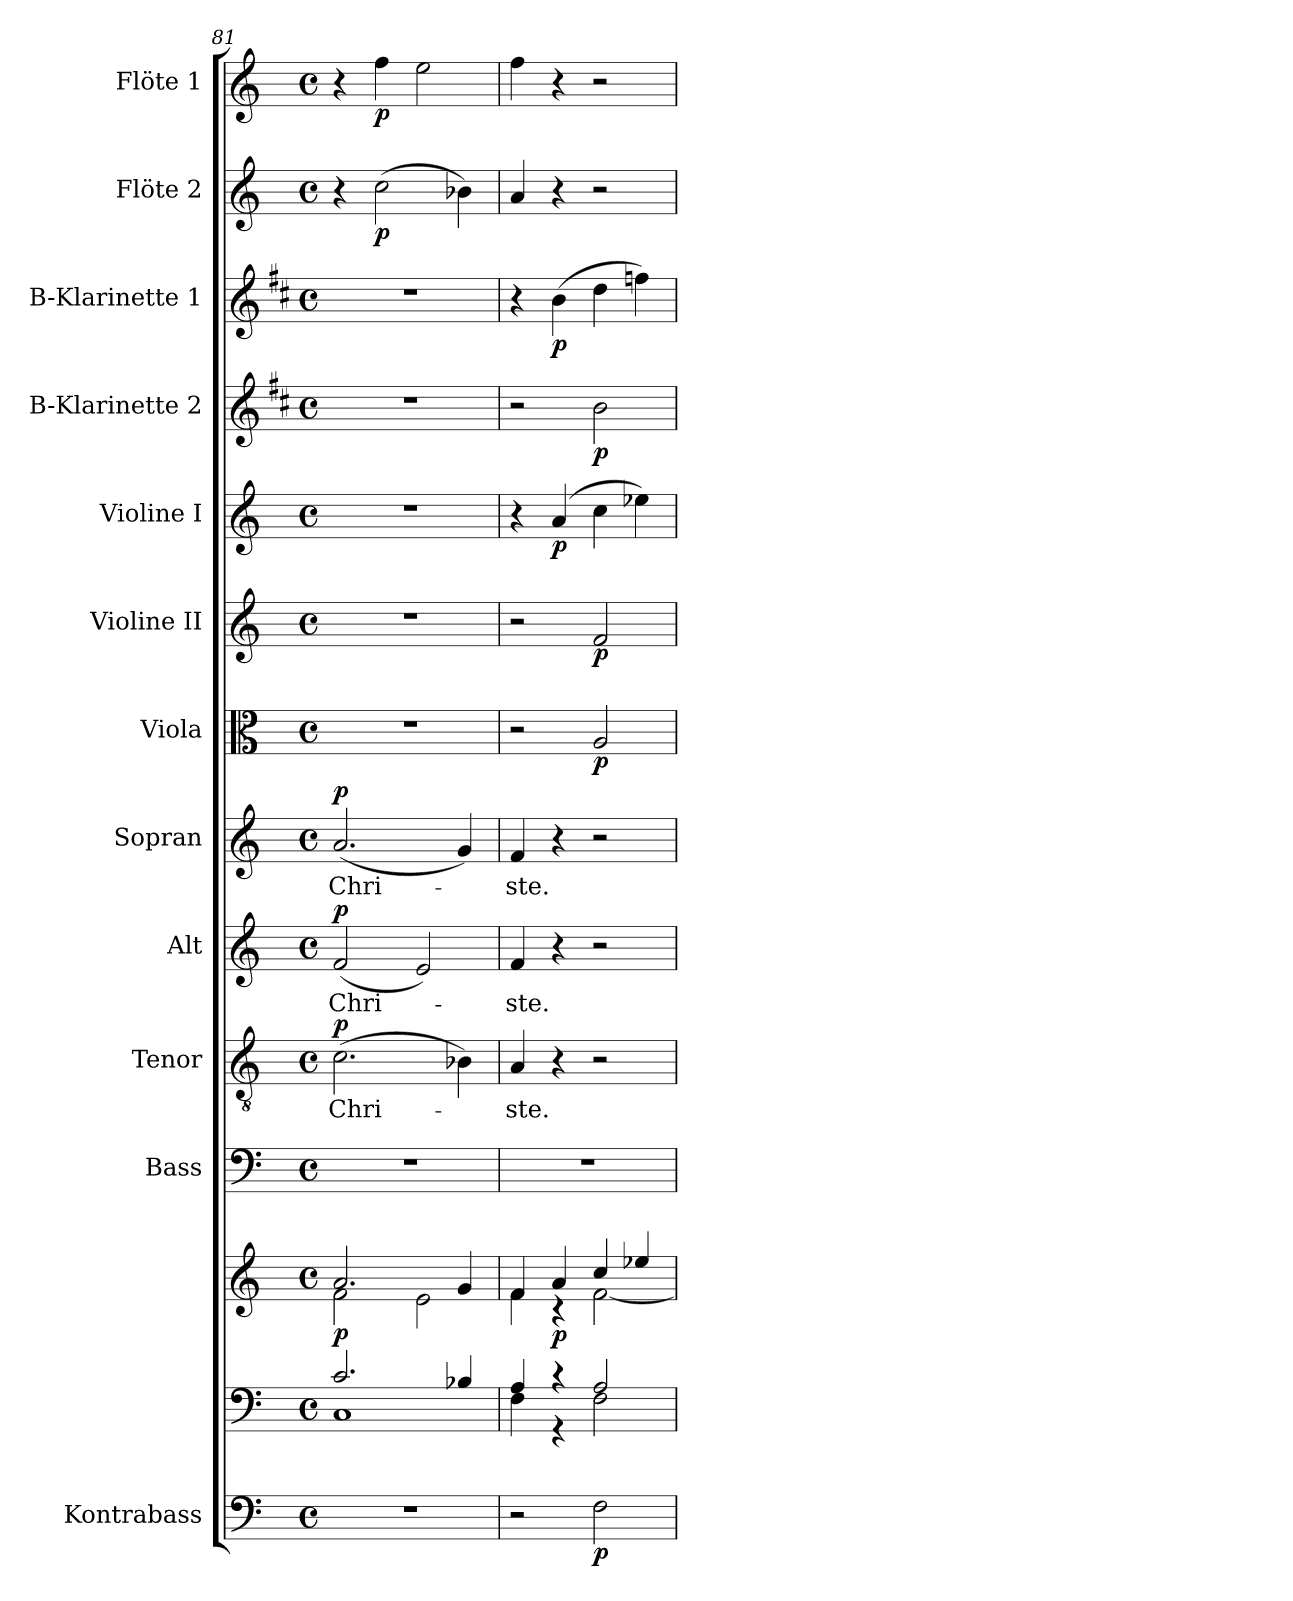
**kern	**dynam	**kern	**kern	**dynam	**kern	**kern	**text	**dynam	**kern	**text	**dynam	**kern	**text	**dynam	**kern	**dynam	**kern	**dynam	**kern	**dynam	**kern	**dynam	**kern	**dynam	**kern	**dynam	**kern	**dynam
*part13	*part13	*part12	*part12	*part12	*part11	*part10	*part10	*part10	*part9	*part9	*part9	*part8	*part8	*part8	*part7	*part7	*part6	*part6	*part5	*part5	*part4	*part4	*part3	*part3	*part2	*part2	*part1	*part1
*staff14	*staff14	*staff13	*staff12	*staff12/13	*staff11	*staff10	*staff10	*staff10	*staff9	*staff9	*staff9	*staff8	*staff8	*staff8	*staff7	*staff7	*staff6	*staff6	*staff5	*staff5	*staff4	*staff4	*staff3	*staff3	*staff2	*staff2	*staff1	*staff1
*I"Kontrabass	*	*	*	*	*I"Bass	*I"Tenor	*	*	*I"Alt	*	*	*I"Sopran	*	*	*I"Viola	*	*I"Violine II	*	*I"Violine I	*	*I"B-Klarinette 2	*	*I"B-Klarinette 1	*	*I"Flöte 2	*	*I"Flöte 1	*
*I'Kb.	*	*	*	*	*I'B.	*I'T.	*	*	*I'A.	*	*	*I'S.	*	*	*I'Vla.	*	*I'Vl. II	*	*I'Vl. I	*	*I'B Kl. 2	*	*I'B Kl. 1	*	*I'Fl. 2	*	*I'Fl. 1	*
*clefF4	*	*clefF4	*clefG2	*	*clefF4	*clefGv2	*	*	*clefG2	*	*	*clefG2	*	*	*clefC3	*	*clefG2	*	*clefG2	*	*clefG2	*	*clefG2	*	*clefG2	*	*clefG2	*
*ITrd7c12	*	*	*	*	*	*	*	*	*	*	*	*	*	*	*	*	*	*	*	*	*ITrd1c2	*	*ITrd1c2	*	*	*	*	*
*k[]	*	*k[]	*k[]	*	*k[]	*k[]	*	*	*k[]	*	*	*k[]	*	*	*k[]	*	*k[]	*	*k[]	*	*k[]	*	*k[]	*	*k[]	*	*k[]	*
*C:	*	*C:	*C:	*	*C:	*C:	*	*	*C:	*	*	*C:	*	*	*C:	*	*C:	*	*C:	*	*C:	*	*C:	*	*C:	*	*C:	*
*M4/4	*	*M4/4	*M4/4	*	*M4/4	*M4/4	*	*	*M4/4	*	*	*M4/4	*	*	*M4/4	*	*M4/4	*	*M4/4	*	*M4/4	*	*M4/4	*	*M4/4	*	*M4/4	*
*met(c)	*	*met(c)	*met(c)	*	*met(c)	*met(c)	*	*	*met(c)	*	*	*met(c)	*	*	*met(c)	*	*met(c)	*	*met(c)	*	*met(c)	*	*met(c)	*	*met(c)	*	*met(c)	*
=81	=81	=81	=81	=81	=81	=81	=81	=81	=81	=81	=81	=81	=81	=81	=81	=81	=81	=81	=81	=81	=81	=81	=81	=81	=81	=81	=81	=81
*	*	*^	*^	*	*	*	*	*	*	*	*	*	*	*	*	*	*	*	*	*	*	*	*	*	*	*	*	*
!	!	!	!	!	!	!LO:DY:b	!	!	!LO:LY:b	!LO:DY:a	!	!LO:LY:b	!LO:DY:a	!	!LO:LY:b	!LO:DY:a	!	!	!	!	!	!	!	!	!	!	!	!	!	!
1r	.	2.c/	1C	2.a/	2f\	p	1r	(>2.c\	Chri-	p	(<2f/	Chri-	p	(<2.a/	Chri-	p	1r	.	1r	.	1r	.	1r	.	1r	.	4r	.	4r	.
!	!	!	!	!	!	!	!	!	!	!	!	!	!	!	!	!	!	!	!	!	!	!	!	!	!	!	!	!LO:DY:b	!	!LO:DY:b
.	.	.	.	.	.	.	.	.	.	.	.	.	.	.	.	.	.	.	.	.	.	.	.	.	.	.	(>2cc\	p	4ff\	p
.	.	.	.	.	2e\	.	.	.	.	.	2e/)	.	.	.	.	.	.	.	.	.	.	.	.	.	.	.	.	.	2ee\	.
.	.	4B-X/	.	4g/	.	.	.	4B-X\)	.	.	.	.	.	4g/)	.	.	.	.	.	.	.	.	.	.	.	.	4b-X\)	.	.	.
=82	=82	=82	=82	=82	=82	=82	=82	=82	=82	=82	=82	=82	=82	=82	=82	=82	=82	=82	=82	=82	=82	=82	=82	=82	=82	=82	=82	=82	=82	=82
!	!	!	!	!	!	!	!	!	!LO:LY:b	!	!	!LO:LY:b	!	!	!LO:LY:b	!	!	!	!	!	!	!	!	!	!	!	!	!	!	!
2r	.	4A/	4F\	4f/	4f\	.	1r	4A/	-ste.	.	4f/	-ste.	.	4f/	-ste.	.	2r	.	2r	.	4r	.	2r	.	4r	.	4a/	.	4ff\	.
!	!	!	!	!	!	!LO:DY:b	!	!	!	!	!	!	!	!	!	!	!	!	!	!	!	!LO:DY:b	!	!	!	!LO:DY:b	!	!	!	!
.	.	4r	4r	4a/	4rc	p	.	4r	.	.	4r	.	.	4r	.	.	.	.	.	.	(4a/	p	.	.	(>4a\	p	4r	.	4r	.
!	!LO:DY:b	!	!	!	!	!	!	!	!	!	!	!	!	!	!	!	!	!LO:DY:b	!	!LO:DY:b	!	!	!	!LO:DY:b	!	!	!	!	!	!
2FF\	p	2A/	2F\	4cc/	[<2f\	.	.	2r	.	.	2r	.	.	2r	.	.	2A/	p	2f/	p	4cc\	.	2a\	p	4cc\	.	2r	.	2r	.
.	.	.	.	4ee-X/	.	.	.	.	.	.	.	.	.	.	.	.	.	.	.	.	4ee-X\)	.	.	.	4ee-X\)	.	.	.	.	.
*	*	*v	*v	*	*	*	*	*	*	*	*	*	*	*	*	*	*	*	*	*	*	*	*	*	*	*	*	*	*	*
*	*	*	*v	*v	*	*	*	*	*	*	*	*	*	*	*	*	*	*	*	*	*	*	*	*	*	*	*	*	*
=	=	=	=	=	=	=	=	=	=	=	=	=	=	=	=	=	=	=	=	=	=	=	=	=	=	=	=	=
*-	*-	*-	*-	*-	*-	*-	*-	*-	*-	*-	*-	*-	*-	*-	*-	*-	*-	*-	*-	*-	*-	*-	*-	*-	*-	*-	*-	*-
